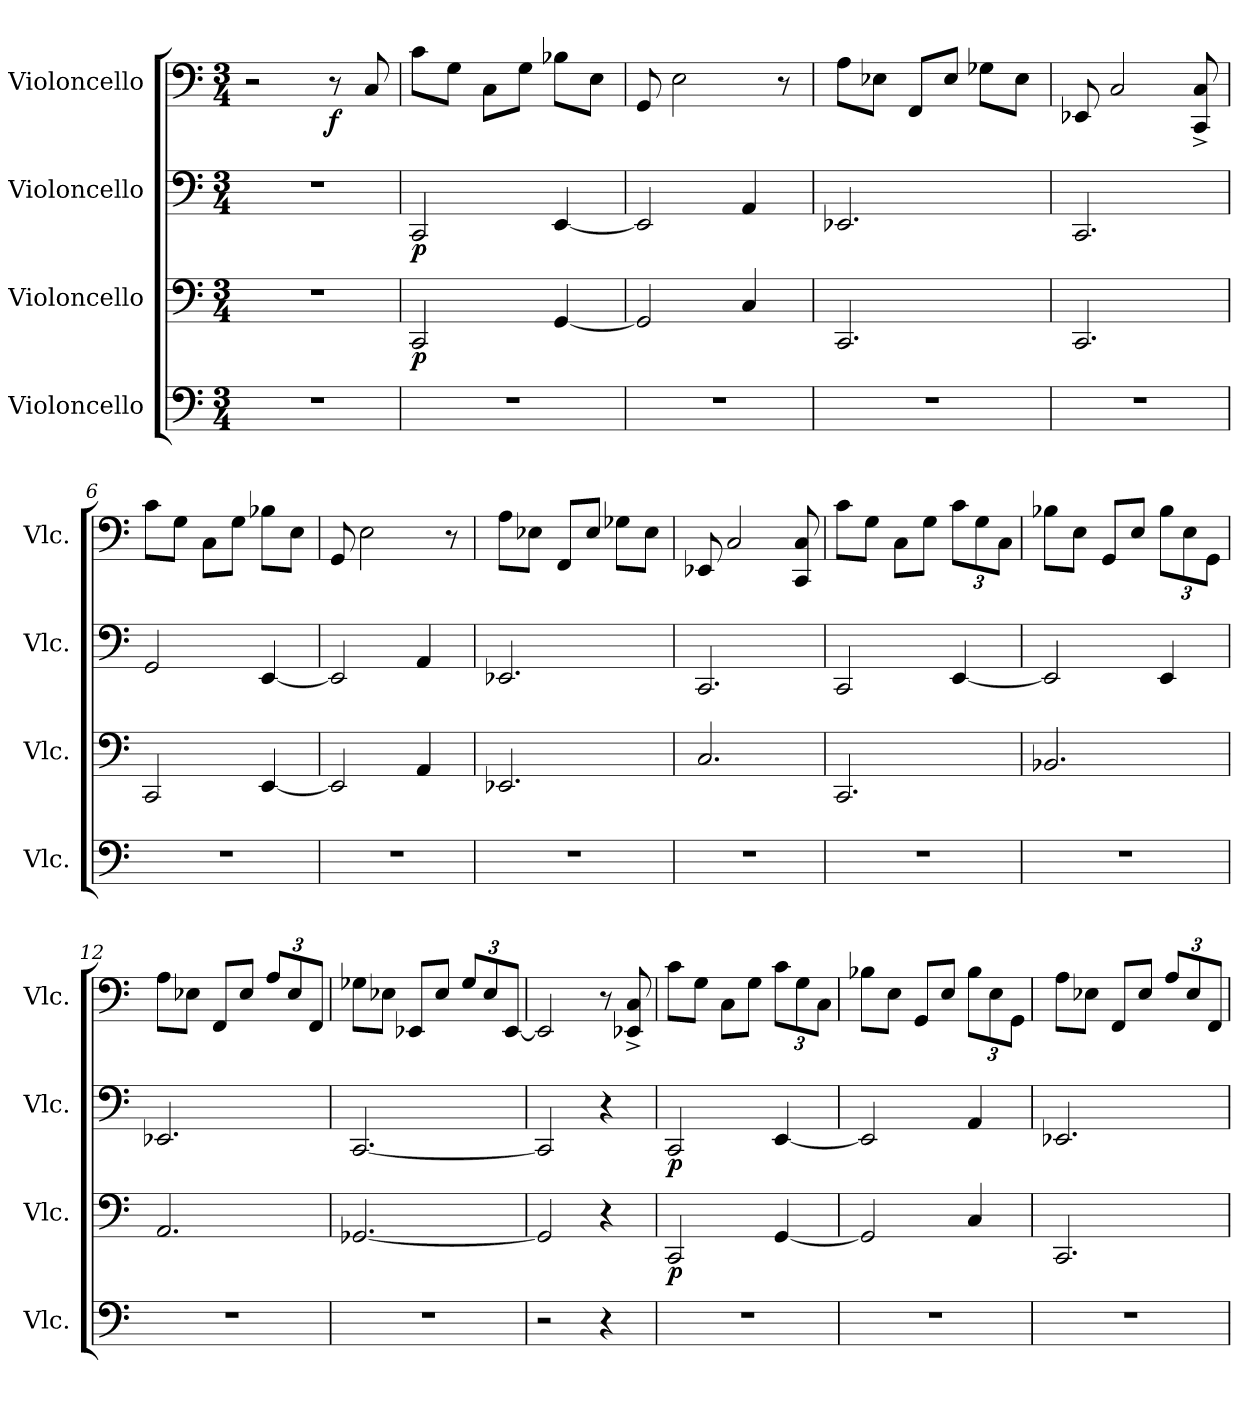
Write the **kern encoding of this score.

**kern	**kern	**dynam	**kern	**dynam	**kern	**dynam
*part4	*part3	*part3	*part2	*part2	*part1	*part1
*staff4	*staff3	*staff3	*staff2	*staff2	*staff1	*staff1
*I"Violoncello	*I"Violoncello	*	*I"Violoncello	*	*I"Violoncello	*
*I'Vlc.	*I'Vlc.	*	*I'Vlc.	*	*I'Vlc.	*
*clefF4	*clefF4	*	*clefF4	*	*clefF4	*
*k[]	*k[]	*	*k[]	*	*k[]	*
*M3/4	*M3/4	*	*M3/4	*	*M3/4	*
=1	=1	=1	=1	=1	=1	=1
2.r	2.r	.	2.r	.	2r	.
!	!	!	!	!	!	!LO:DY:b
.	.	.	.	.	8r	f
.	.	.	.	.	8C/	.
=2	=2	=2	=2	=2	=2	=2
!	!	!LO:DY:b	!	!LO:DY:b	!	!
2.r	2CC/	p	2CC/	p	8c\L	.
.	.	.	.	.	8G\J	.
.	.	.	.	.	8C\L	.
.	.	.	.	.	8G\J	.
.	[4GG/	.	[4EE/	.	8B-X\L	.
.	.	.	.	.	8E\J	.
=3	=3	=3	=3	=3	=3	=3
2.r	2GG/]	.	2EE/]	.	8GG/	.
.	.	.	.	.	2E\	.
.	4C/	.	4AA/	.	.	.
.	.	.	.	.	8r	.
=4	=4	=4	=4	=4	=4	=4
2.r	2.CC/	.	2.EE-X/	.	8A\L	.
.	.	.	.	.	8E-X\J	.
.	.	.	.	.	8FF/L	.
.	.	.	.	.	8E-/J	.
.	.	.	.	.	8G-X\L	.
.	.	.	.	.	8E-\J	.
=5	=5	=5	=5	=5	=5	=5
2.r	2.CC/	.	2.CC/	.	8EE-X/	.
.	.	.	.	.	2C/	.
.	.	.	.	.	8CC/^ 8C/^	.
=6	=6	=6	=6	=6	=6	=6
2.r	2CC/	.	2GG/	.	8c\L	.
.	.	.	.	.	8G\J	.
.	.	.	.	.	8C\L	.
.	.	.	.	.	8G\J	.
.	[4EE/	.	[4EE/	.	8B-X\L	.
.	.	.	.	.	8E\J	.
!!LO:LB:g=z
=7	=7	=7	=7	=7	=7	=7
2.r	2EE/]	.	2EE/]	.	8GG/	.
.	.	.	.	.	2E\	.
.	4AA/	.	4AA/	.	.	.
.	.	.	.	.	8r	.
=8	=8	=8	=8	=8	=8	=8
2.r	2.EE-X/	.	2.EE-X/	.	8A\L	.
.	.	.	.	.	8E-X\J	.
.	.	.	.	.	8FF/L	.
.	.	.	.	.	8E-/J	.
.	.	.	.	.	8G-X\L	.
.	.	.	.	.	8E-\J	.
=9	=9	=9	=9	=9	=9	=9
2.r	2.C/	.	2.CC/	.	8EE-X/	.
.	.	.	.	.	2C/	.
.	.	.	.	.	8CC/ 8C/	.
=10	=10	=10	=10	=10	=10	=10
2.r	2.CC/	.	2CC/	.	8c\L	.
.	.	.	.	.	8G\J	.
.	.	.	.	.	8C\L	.
.	.	.	.	.	8G\J	.
*	*	*	*	*	*Xbrackettup	*
.	.	.	[4EE/	.	12c\L	.
.	.	.	.	.	12G\	.
.	.	.	.	.	12C\J	.
=11	=11	=11	=11	=11	=11	=11
2.r	2.BB-X/	.	2EE/]	.	8B-X\L	.
.	.	.	.	.	8E\J	.
.	.	.	.	.	8GG/L	.
.	.	.	.	.	8E/J	.
.	.	.	4EE/	.	12B-\L	.
.	.	.	.	.	12E\	.
.	.	.	.	.	12GG\J	.
=12	=12	=12	=12	=12	=12	=12
2.r	2.AA/	.	2.EE-X/	.	8A\L	.
.	.	.	.	.	8E-X\J	.
.	.	.	.	.	8FF/L	.
.	.	.	.	.	8E-/J	.
.	.	.	.	.	12A/L	.
.	.	.	.	.	12E-/	.
.	.	.	.	.	12FF/J	.
!!LO:LB:g=z
=13	=13	=13	=13	=13	=13	=13
2.r	[2.GG-X/	.	[2.CC/	.	8G-X\L	.
.	.	.	.	.	8E-X\J	.
.	.	.	.	.	8EE-X/L	.
.	.	.	.	.	8E-/J	.
.	.	.	.	.	12G-/L	.
.	.	.	.	.	12E-/	.
.	.	.	.	.	[12EE-/J	.
=14	=14	=14	=14	=14	=14	=14
2r	2GG-/]	.	2CC/]	.	2EE-/]	.
4r	4r	.	4r	.	8r	.
.	.	.	.	.	8EE-X/^ 8C/^	.
=15	=15	=15	=15	=15	=15	=15
!	!	!LO:DY:b	!	!LO:DY:b	!	!
2.r	2CC/	p	2CC/	p	8c\L	.
.	.	.	.	.	8G\J	.
.	.	.	.	.	8C\L	.
.	.	.	.	.	8G\J	.
.	[4GG/	.	[4EE/	.	12c\L	.
.	.	.	.	.	12G\	.
.	.	.	.	.	12C\J	.
=16	=16	=16	=16	=16	=16	=16
2.r	2GG/]	.	2EE/]	.	8B-X\L	.
.	.	.	.	.	8E\J	.
.	.	.	.	.	8GG/L	.
.	.	.	.	.	8E/J	.
.	4C/	.	4AA/	.	12B-\L	.
.	.	.	.	.	12E\	.
.	.	.	.	.	12GG\J	.
=17	=17	=17	=17	=17	=17	=17
2.r	2.CC/	.	2.EE-X/	.	8A\L	.
.	.	.	.	.	8E-X\J	.
.	.	.	.	.	8FF/L	.
.	.	.	.	.	8E-/J	.
.	.	.	.	.	12A/L	.
.	.	.	.	.	12E-/	.
.	.	.	.	.	12FF/J	.
=	=	=	=	=	=	=
*-	*-	*-	*-	*-	*-	*-
